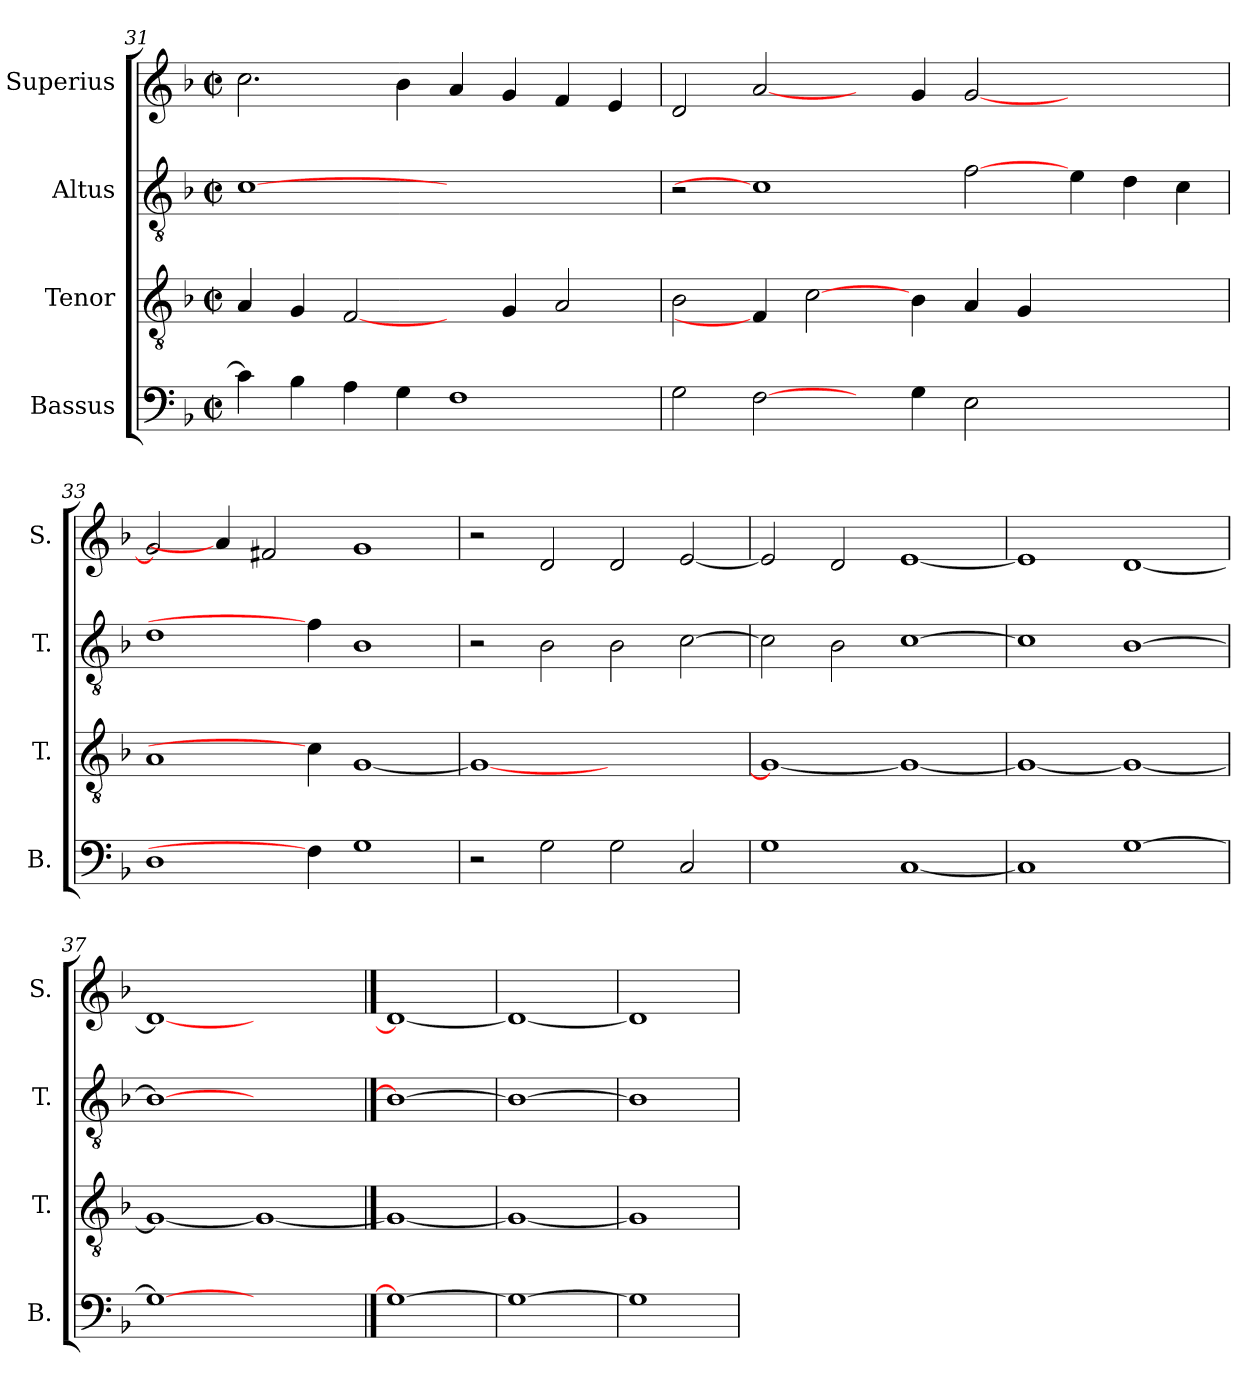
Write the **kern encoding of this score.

**kern	**kern	**kern	**kern
*part4	*part3	*part2	*part1
*staff4	*staff3	*staff2	*staff1
*I"Bassus	*I"Tenor	*I"Altus	*I"Superius
*I'B.	*I'T.	*I'T.	*I'S.
*clefF4	*clefGv2	*clefGv2	*clefG2
*	*ITrd7c12	*ITrd7c12	*
*k[b-]	*k[b-]	*k[b-]	*k[b-]
*F:	*F:	*F:	*F:
*M2/2	*M2/2	*M2/2	*M2/2
*met(c|)	*met(c|)	*met(c|)	*met(c|)
=31	=31	=31	=31
4ci\]	4AAi/	[1Ci	2.cci\
4B-i\	4GGi/	.	.
4Ai\	[2FFi/	.	.
4Gi\	.	.	4b-i\
1Fi	4ryy	1ryy	4ai/
.	4GGi/	.	4gi/
.	2AAi/	.	4fi/
.	.	.	4ei/
=32	=32	=32	=32
2Gi\	2BB-i\	2r	2di/
[2Fi\	4FFi/]	1Ci]	[2ai/
.	[2Ci\	.	.
4ryy	.	.	4ryy
4Gi\	4BB-i\	.	4gi/
2Ei\	4AAi/	[2Fi\	[<2gi/
.	4GGi/	.	.
2.ryy	2.ryy	4Ei\	2.ryy
.	.	4Di\	.
.	.	4Ci\	.
!!LO:LB:g=z
=33	=33	=33	=33
1Di	1AAi	1Di	2gi/]
.	.	.	4ai/]
.	.	.	2f#Xi/
4Fi\]	4Ci\]	4Fi\]	.
1Gi	[<1GGi	1BB-i	1gi
=34	=34	=34	=34
2r	1GGi_<	2r	2r
2Gi\	.	2BB-i\	2di/
2Gi\	1ryy	2BB-i\	2di/
2Ci/	.	[>2Ci\	[<2ei/
=35	=35	=35	=35
1Gi	1GGi_<	2Ci\]	2ei/]
.	.	2BB-i\	2di/
[<1Ci	1GGi_	[>1Ci	[<1ei
=36	=36	=36	=36
1Ci]	1GGi_<	1Ci]	1ei]
[>1Gi	1GGi_	[>1BB-i	[<1di
=37	=37	=37	=37
1Gi_>	1GGi_<	1BB-i_>	1di_<
1ryy	1GGi_	1ryy	1ryy
==38	==38	==38	==38
1Gi_	1GGi_	1BB-i_	1di_
=39	=39	=39	=39
1Gi_	1GGi_	1BB-i_	1di_
=40	=40	=40	=40
1Gi]	1GGi]	1BB-i]	1di]
=	=	=	=
*-	*-	*-	*-
